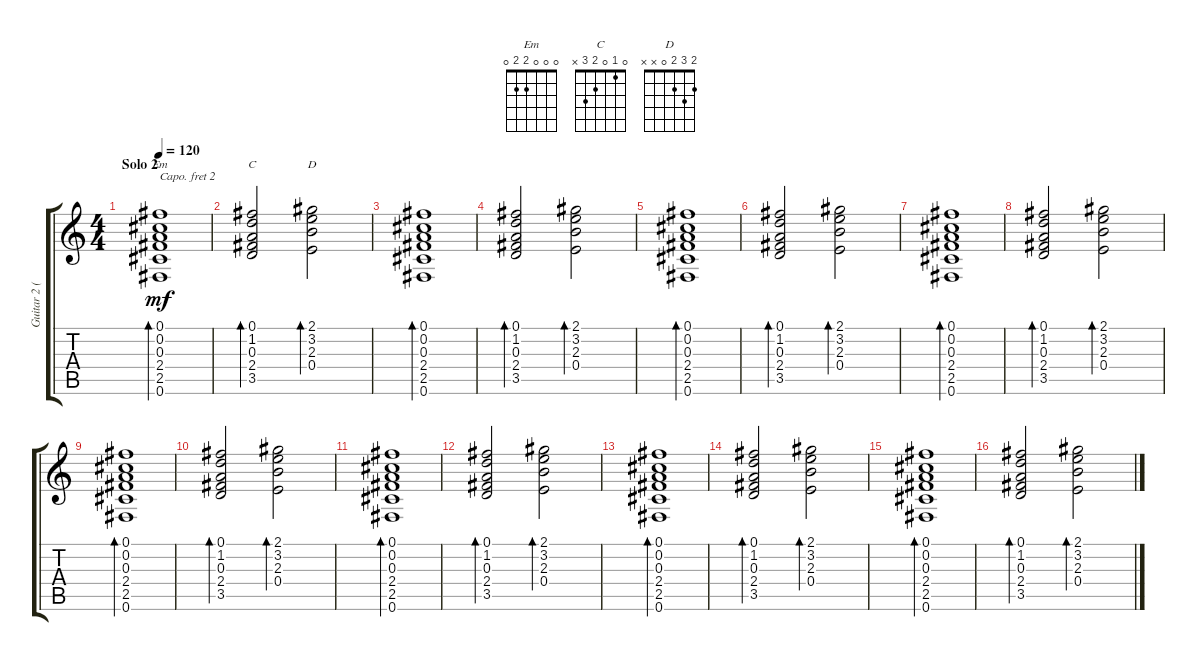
\track ("Guitar 2 (capo 2nd)" "Guitar 2 (") {instrument acousticguitarsteel}
\staff {score tabs}
\capo 2
\tuning (E4 B3 G3 D3 A2 E2) {hide}
\chord ("Em" 0 0 0 2 2 0)
\chord ("C" 0 1 0 2 3 x)
\chord ("D" 2 3 2 0 x x)
\ts (4 4)
\section ("" "Solo 2")
\tempo 120
\clef g2
\ks c
(0.1 0.2 0.3 2.4 2.5 0.6).1{bd 60 ch "Em" dy mf} |
(0.1 1.2 0.3 2.4 3.5).2{bd 60 ch "C"} (2.1 3.2 2.3 0.4).2{bd 60 ch "D"} |
(0.1 0.2 0.3 2.4 2.5 0.6).1{bd 60} |
(0.1 1.2 0.3 2.4 3.5).2{bd 60} (2.1 3.2 2.3 0.4).2{bd 60} |
(0.1 0.2 0.3 2.4 2.5 0.6).1{bd 60} |
(0.1 1.2 0.3 2.4 3.5).2{bd 60} (2.1 3.2 2.3 0.4).2{bd 60} |
(0.1 0.2 0.3 2.4 2.5 0.6).1{bd 60} |
(0.1 1.2 0.3 2.4 3.5).2{bd 60} (2.1 3.2 2.3 0.4).2{bd 60} |
(0.1 0.2 0.3 2.4 2.5 0.6).1{bd 60} |
(0.1 1.2 0.3 2.4 3.5).2{bd 60} (2.1 3.2 2.3 0.4).2{bd 60} |
(0.1 0.2 0.3 2.4 2.5 0.6).1{bd 60} |
(0.1 1.2 0.3 2.4 3.5).2{bd 60} (2.1 3.2 2.3 0.4).2{bd 60} |
(0.1 0.2 0.3 2.4 2.5 0.6).1{bd 60} |
(0.1 1.2 0.3 2.4 3.5).2{bd 60} (2.1 3.2 2.3 0.4).2{bd 60} |
(0.1 0.2 0.3 2.4 2.5 0.6).1{bd 60} |
(0.1 1.2 0.3 2.4 3.5).2{bd 60} (2.1 3.2 2.3 0.4).2{bd 60}
